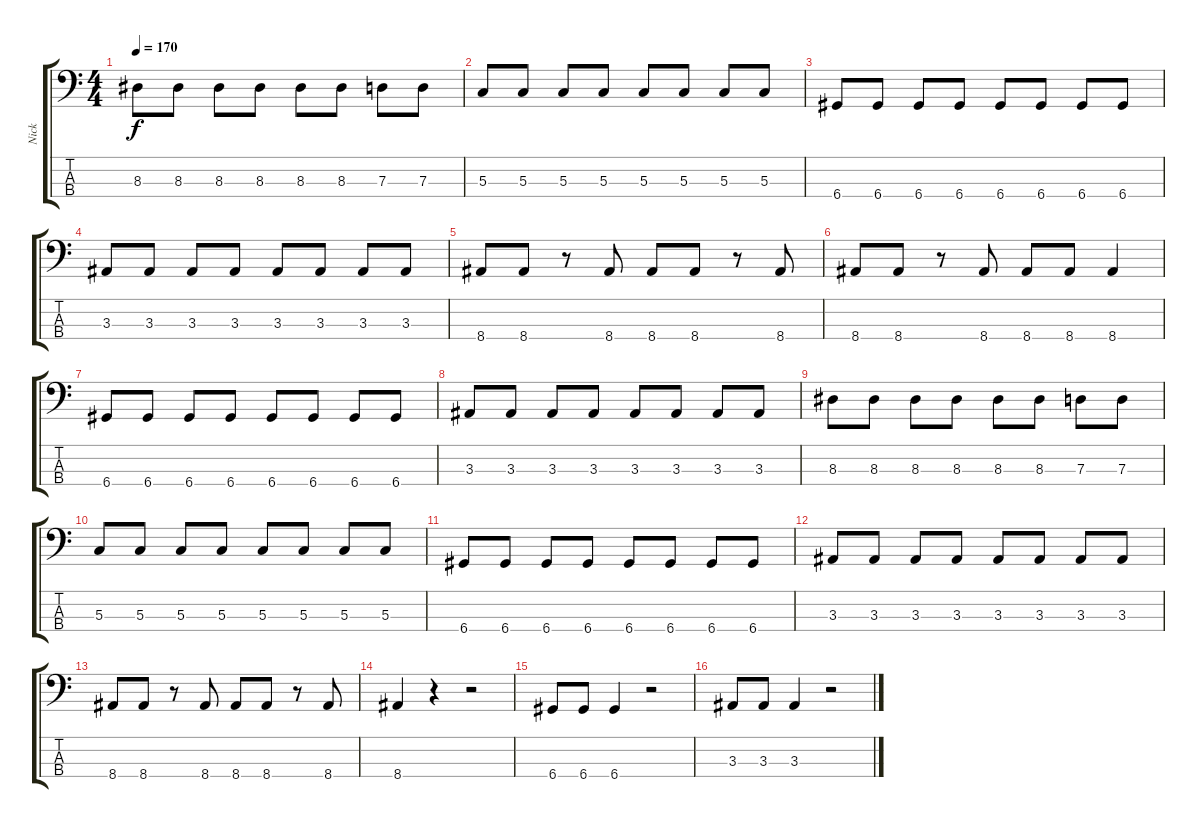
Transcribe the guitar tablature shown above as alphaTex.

\track ("Nick" "Nick") {instrument electricbasspick}
\staff {score tabs}
\tuning (F2 C2 G1 D1) {hide}
\ts (4 4)
\tempo 170
\clef f4
\ks c
8.3.8{dy f} 8.3.8 8.3.8 8.3.8 8.3.8 8.3.8 7.3.8 7.3.8 |
5.3.8 5.3.8 5.3.8 5.3.8 5.3.8 5.3.8 5.3.8 5.3.8 |
6.4.8 6.4.8 6.4.8 6.4.8 6.4.8 6.4.8 6.4.8 6.4.8 |
3.3.8 3.3.8 3.3.8 3.3.8 3.3.8 3.3.8 3.3.8 3.3.8 |
8.4.8 8.4.8 r.8 8.4.8 8.4.8 8.4.8 r.8 8.4.8 |
8.4.8 8.4.8 r.8 8.4.8 8.4.8 8.4.8 8.4.4 |
6.4.8 6.4.8 6.4.8 6.4.8 6.4.8 6.4.8 6.4.8 6.4.8 |
3.3.8 3.3.8 3.3.8 3.3.8 3.3.8 3.3.8 3.3.8 3.3.8 |
8.3.8 8.3.8 8.3.8 8.3.8 8.3.8 8.3.8 7.3.8 7.3.8 |
5.3.8 5.3.8 5.3.8 5.3.8 5.3.8 5.3.8 5.3.8 5.3.8 |
6.4.8 6.4.8 6.4.8 6.4.8 6.4.8 6.4.8 6.4.8 6.4.8 |
3.3.8 3.3.8 3.3.8 3.3.8 3.3.8 3.3.8 3.3.8 3.3.8 |
8.4.8 8.4.8 r.8 8.4.8 8.4.8 8.4.8 r.8 8.4.8 |
8.4.4 r.4 r.2 |
6.4.8 6.4.8 6.4.4 r.2 |
3.3.8 3.3.8 3.3.4 r.2
